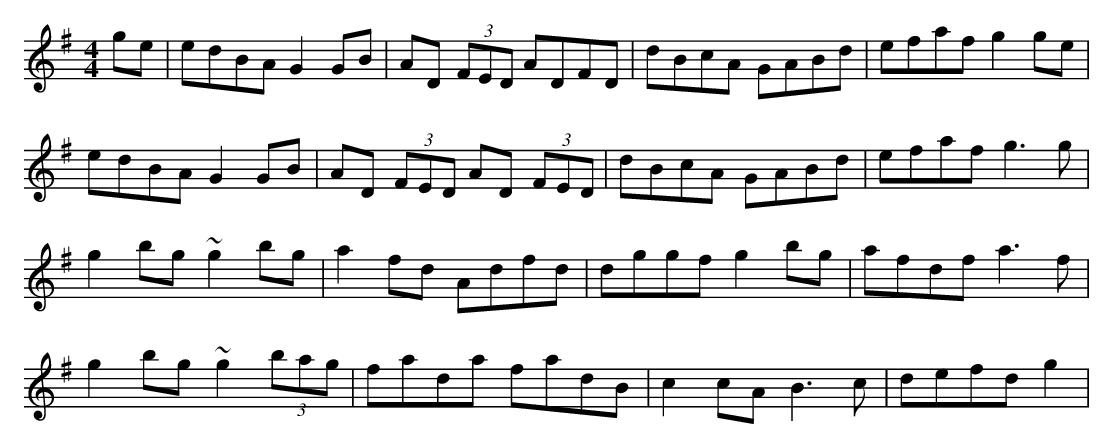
X:1
M:4/4
K:G
ge|edBA G2 GB|AD (3FED ADFD|dBcA GABd|efaf g2ge|
edBA G2 GB|AD (3FED AD (3FED|dBcA GABd|efaf g3 g|
g2 bg~g2 bg|a2 fd Adfd|dggf g2 bg|afdf a3 f|
g2 bg ~g2 (3bag|fada fadB|c2 cA B3 c|defd g2|
